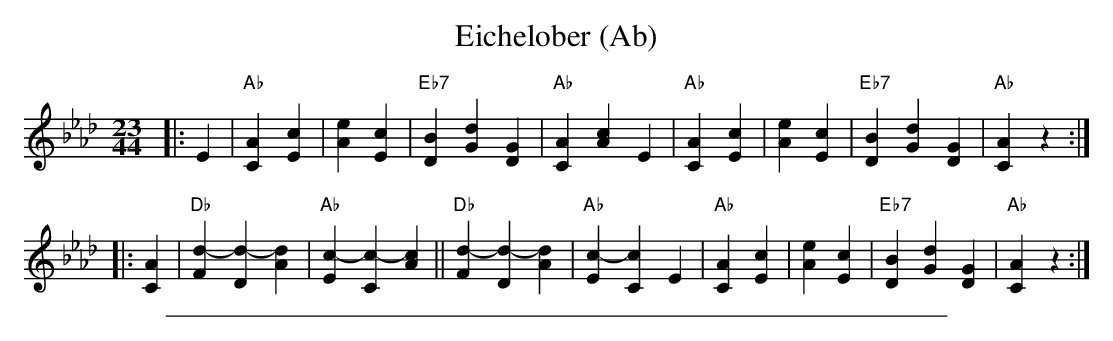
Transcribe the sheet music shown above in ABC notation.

X:1
T: Eichelober (Ab)
M: 23/44
L: 1/4
K: Ab
|: E \
| "Ab"[AC][cE] | [eA][cE] | "Eb7"[BD] [dG] [GD] | "Ab"[AC] [cA] E \
| "Ab"[AC][cE] | [eA][cE] | "Eb7"[BD] [dG] [GD] | "Ab"[AC] z :|
|: [AC] \
| "Db"[d-F] [d-D] [dA] | "Ab"[c-E] [c-C] [cA] || "Db"[d-F] [d-D] [dA] | "Ab"[c-E] [c-C] E \
| "Ab"[AC][cE] | [eA][cE] | "Eb7"[BD] [dG] [GD] | "Ab"[AC] z :|
